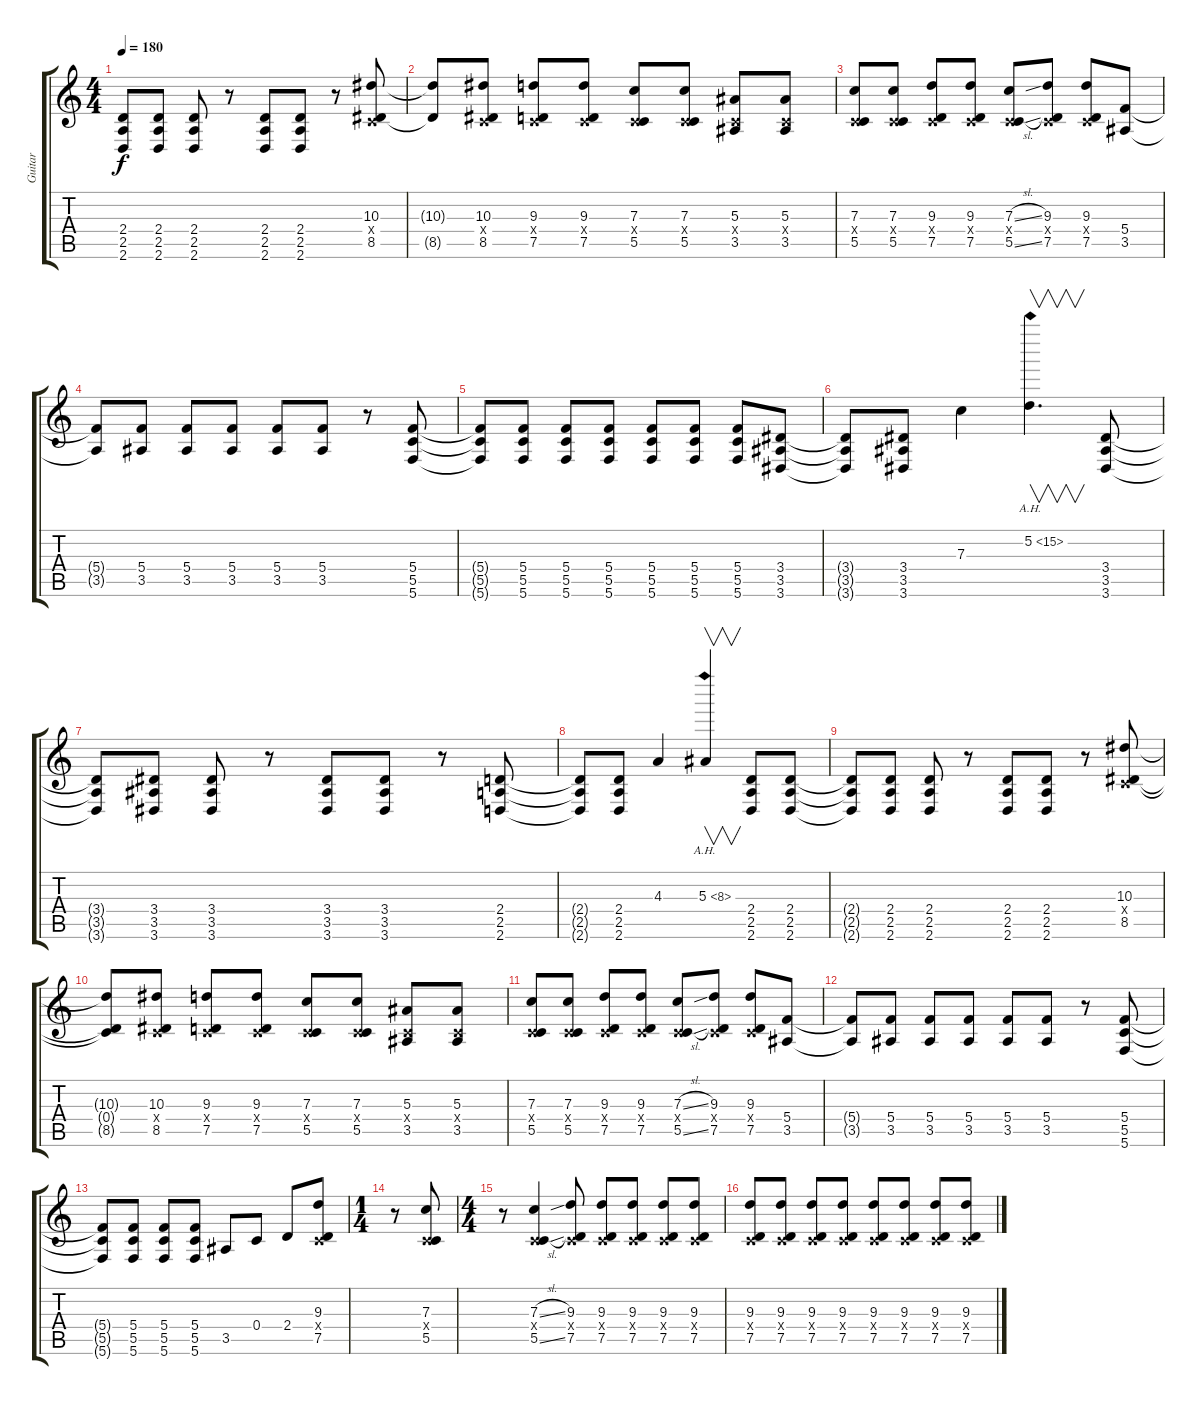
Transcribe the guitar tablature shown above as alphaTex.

\track ("Guitar" "Guitar") {instrument distortionguitar}
\staff {score tabs}
\tuning (D4 A3 F3 C3 G2 C2) {hide}
\ts (4 4)
\tempo 180
\clef g2
\ks c
(2.4{t} 2.5{t} 2.6{t}).8{dy f} (2.4 2.5 2.6).8 (2.4 2.5 2.6).8 r.8 (2.4 2.5 2.6).8 (2.4 2.5 2.6).8 r.8 (10.3 0.4{x} 8.5).8 |
(10.3{t} 8.5{t}).8 (10.3 0.4{x} 8.5).8 (9.3 0.4{x} 7.5).8 (9.3 0.4{x} 7.5).8 (7.3 0.4{x} 5.5).8 (7.3 0.4{x} 5.5).8 (5.3 0.4{x} 3.5).8 (5.3 0.4{x} 3.5).8 |
(7.3 0.4{x} 5.5).8 (7.3 0.4{x} 5.5).8 (9.3 0.4{x} 7.5).8 (9.3 0.4{x} 7.5).8 (7.3{sl} 0.4{x} 5.5{sl}).8 (9.3 0.4{x} 7.5).8 (9.3 0.4{x} 7.5).8 (5.4 3.5).8 |
(5.4{t} 3.5{t}).8 (5.4 3.5).8 (5.4 3.5).8 (5.4 3.5).8 (5.4 3.5).8 (5.4 3.5).8 r.8 (5.4 5.5 5.6).8 |
(5.4{t} 5.5{t} 5.6{t}).8 (5.4 5.5 5.6).8 (5.4 5.5 5.6).8 (5.4 5.5 5.6).8 (5.4 5.5 5.6).8 (5.4 5.5 5.6).8 (5.4 5.5 5.6).8 (3.4 3.5 3.6).8 |
(3.4{t} 3.5{t} 3.6{t}).8 (3.4 3.5 3.6).8 7.3.4 5.2{ah 10}.4{v d instrument guitarharmonics} (3.4 3.5 3.6).8{instrument distortionguitar} |
(3.4{t} 3.5{t} 3.6{t}).8 (3.4 3.5 3.6).8 (3.4 3.5 3.6).8 r.8 (3.4 3.5 3.6).8 (3.4 3.5 3.6).8 r.8 (2.4 2.5 2.6).8 |
(2.4{t} 2.5{t} 2.6{t}).8 (2.4 2.5 2.6).8 4.3.4 5.3{ah 3}.4{v instrument guitarharmonics} (2.4 2.5 2.6).8{instrument distortionguitar} (2.4 2.5 2.6).8 |
(2.4{t} 2.5{t} 2.6{t}).8 (2.4 2.5 2.6).8 (2.4 2.5 2.6).8 r.8 (2.4 2.5 2.6).8 (2.4 2.5 2.6).8 r.8 (10.3 0.4{x} 8.5).8 |
(10.3{t} 0.4{t} 8.5{t}).8 (10.3 0.4{x} 8.5).8 (9.3 0.4{x} 7.5).8 (9.3 0.4{x} 7.5).8 (7.3 0.4{x} 5.5).8 (7.3 0.4{x} 5.5).8 (5.3 0.4{x} 3.5).8 (5.3 0.4{x} 3.5).8 |
(7.3 0.4{x} 5.5).8 (7.3 0.4{x} 5.5).8 (9.3 0.4{x} 7.5).8 (9.3 0.4{x} 7.5).8 (7.3{sl} 0.4{x} 5.5{sl}).8 (9.3 0.4{x} 7.5).8 (9.3 0.4{x} 7.5).8 (5.4 3.5).8 |
(5.4{t} 3.5{t}).8 (5.4 3.5).8 (5.4 3.5).8 (5.4 3.5).8 (5.4 3.5).8 (5.4 3.5).8 r.8 (5.4 5.5 5.6).8 |
(5.4{t} 5.5{t} 5.6{t}).8 (5.4 5.5 5.6).8 (5.4 5.5 5.6).8 (5.4 5.5 5.6).8 3.5.8 0.4.8 2.4.8 (9.3 0.4{x} 7.5).8 |
\ts (1 4)
r.8 (7.3 0.4{x} 5.5).8 |
\ts (4 4)
r.8 (7.3{sl} 0.4{x} 5.5{sl}).4 (9.3 0.4{x} 7.5).8 (9.3 0.4{x} 7.5).8 (9.3 0.4{x} 7.5).8 (9.3 0.4{x} 7.5).8 (9.3 0.4{x} 7.5).8 |
(9.3 0.4{x} 7.5).8 (9.3 0.4{x} 7.5).8 (9.3 0.4{x} 7.5).8 (9.3 0.4{x} 7.5).8 (9.3 0.4{x} 7.5).8 (9.3 0.4{x} 7.5).8 (9.3 0.4{x} 7.5).8 (9.3 0.4{x} 7.5).8
